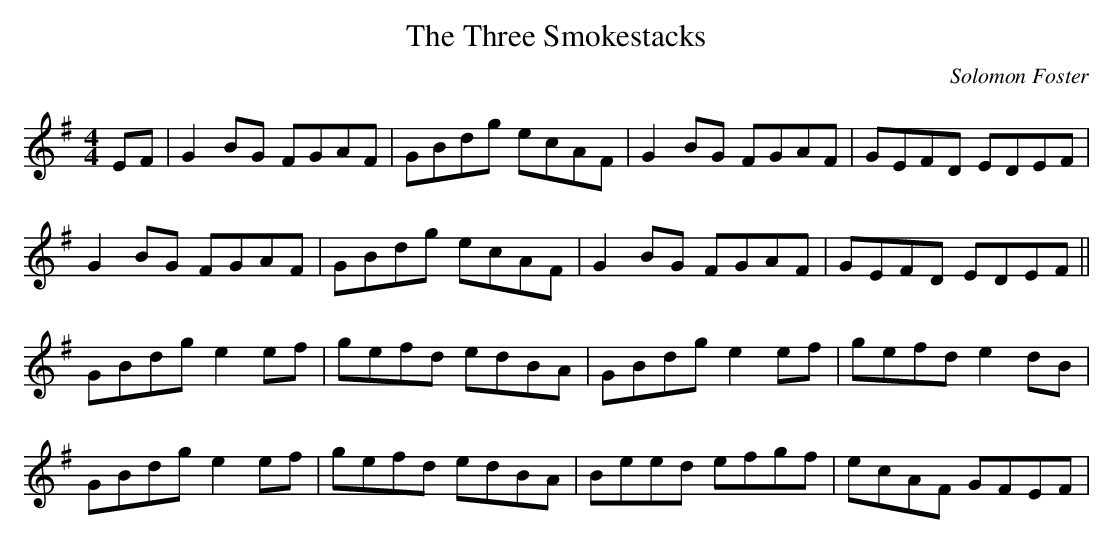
X:1
T:The Three Smokestacks
M:4/4
L:1/8
C:Solomon Foster
K:G
EF|G2BG FGAF|GBdg ecAF|G2BG FGAF|GEFD EDEF|
G2BG FGAF|GBdg ecAF|G2BG FGAF|GEFD EDEF||
GBdg e2ef|gefd edBA|GBdg e2ef|gefd e2dB|
GBdg e2ef|gefd edBA|Beed efgf|ecAF GFEF|
